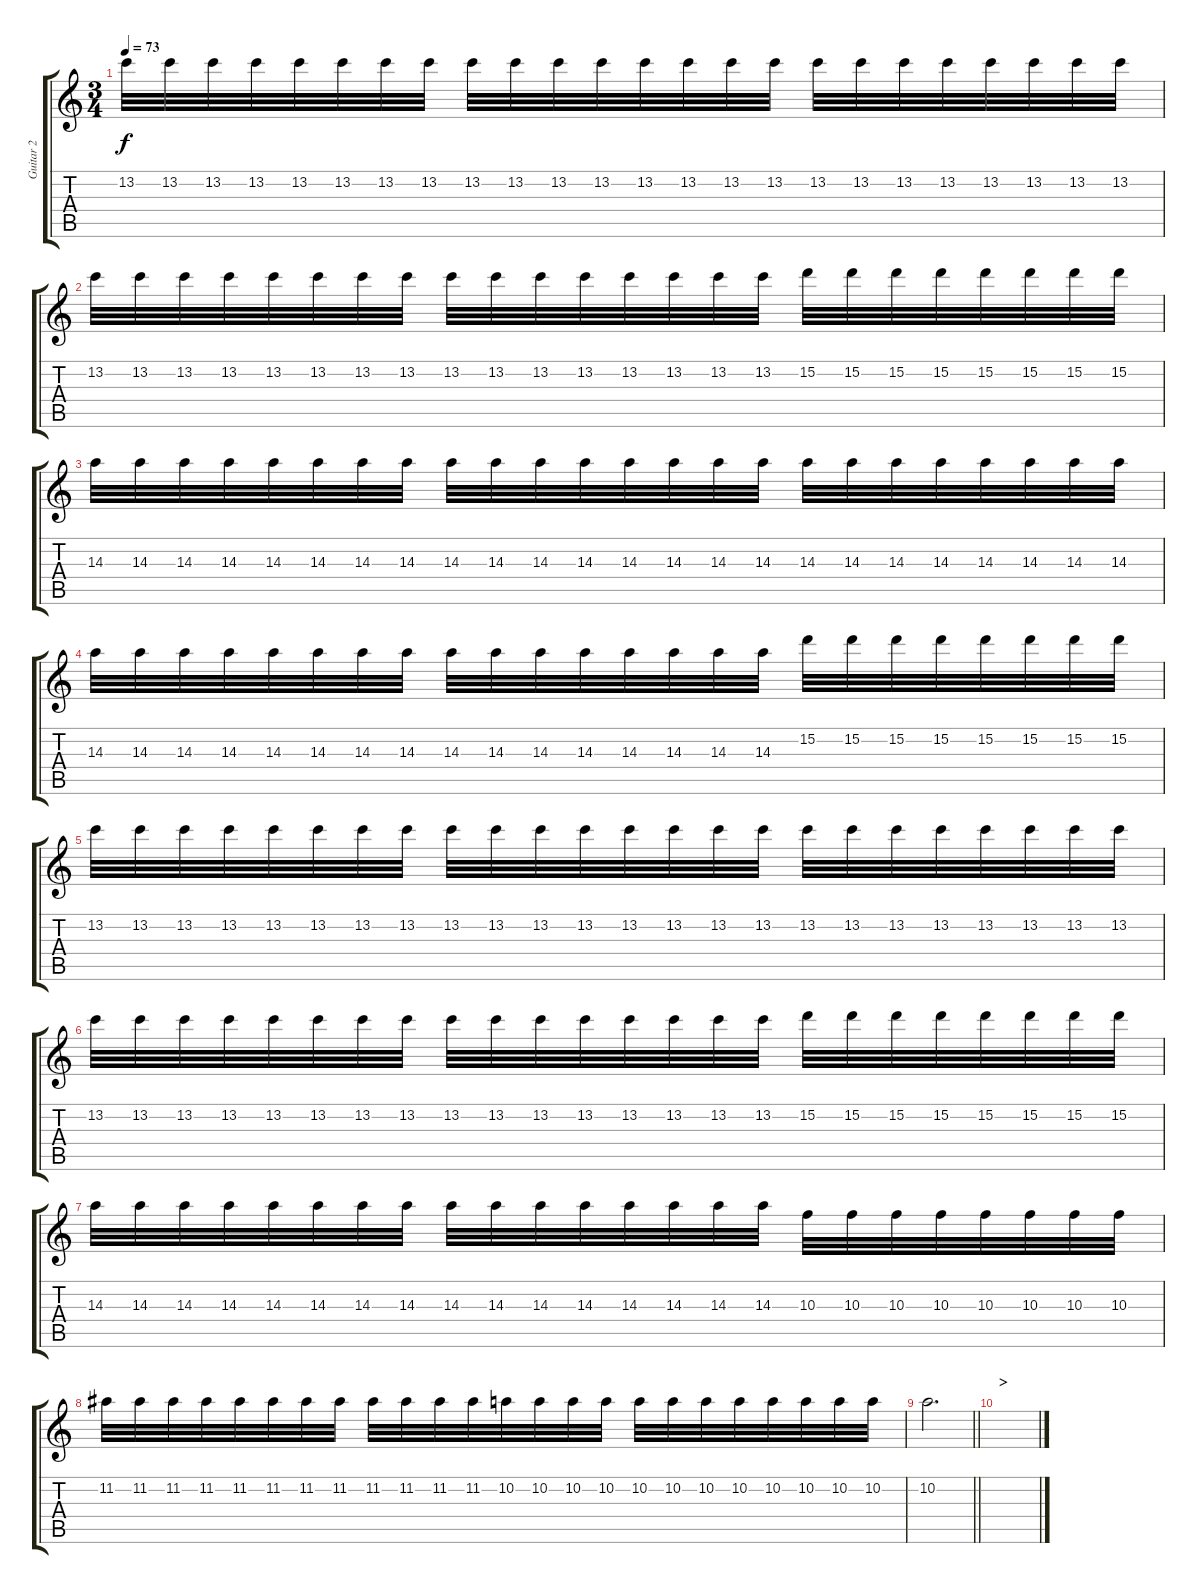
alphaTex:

\track ("Guitar 2" "Guitar 2") {instrument overdrivenguitar}
\staff {score tabs}
\tuning (E4 B3 G3 D3 A2 D2) {hide}
\ts (3 4)
\tempo 73
\clef g2
\ks c
13.2.32{dy f} 13.2.32 13.2.32 13.2.32 13.2.32 13.2.32 13.2.32 13.2.32 13.2.32 13.2.32 13.2.32 13.2.32 13.2.32 13.2.32 13.2.32 13.2.32 13.2.32 13.2.32 13.2.32 13.2.32 13.2.32 13.2.32 13.2.32 13.2.32 |
13.2.32 13.2.32 13.2.32 13.2.32 13.2.32 13.2.32 13.2.32 13.2.32 13.2.32 13.2.32 13.2.32 13.2.32 13.2.32 13.2.32 13.2.32 13.2.32 15.2.32 15.2.32 15.2.32 15.2.32 15.2.32 15.2.32 15.2.32 15.2.32 |
14.3.32 14.3.32 14.3.32 14.3.32 14.3.32 14.3.32 14.3.32 14.3.32 14.3.32 14.3.32 14.3.32 14.3.32 14.3.32 14.3.32 14.3.32 14.3.32 14.3.32 14.3.32 14.3.32 14.3.32 14.3.32 14.3.32 14.3.32 14.3.32 |
14.3.32 14.3.32 14.3.32 14.3.32 14.3.32 14.3.32 14.3.32 14.3.32 14.3.32 14.3.32 14.3.32 14.3.32 14.3.32 14.3.32 14.3.32 14.3.32 15.2.32 15.2.32 15.2.32 15.2.32 15.2.32 15.2.32 15.2.32 15.2.32 |
13.2.32 13.2.32 13.2.32 13.2.32 13.2.32 13.2.32 13.2.32 13.2.32 13.2.32 13.2.32 13.2.32 13.2.32 13.2.32 13.2.32 13.2.32 13.2.32 13.2.32 13.2.32 13.2.32 13.2.32 13.2.32 13.2.32 13.2.32 13.2.32 |
13.2.32 13.2.32 13.2.32 13.2.32 13.2.32 13.2.32 13.2.32 13.2.32 13.2.32 13.2.32 13.2.32 13.2.32 13.2.32 13.2.32 13.2.32 13.2.32 15.2.32 15.2.32 15.2.32 15.2.32 15.2.32 15.2.32 15.2.32 15.2.32 |
14.3.32 14.3.32 14.3.32 14.3.32 14.3.32 14.3.32 14.3.32 14.3.32 14.3.32 14.3.32 14.3.32 14.3.32 14.3.32 14.3.32 14.3.32 14.3.32 10.3.32 10.3.32 10.3.32 10.3.32 10.3.32 10.3.32 10.3.32 10.3.32 |
11.2.32 11.2.32 11.2.32 11.2.32 11.2.32 11.2.32 11.2.32 11.2.32 11.2.32 11.2.32 11.2.32 11.2.32 10.2.32 10.2.32 10.2.32 10.2.32 10.2.32 10.2.32 10.2.32 10.2.32 10.2.32 10.2.32 10.2.32 10.2.32 |
\barLineRight lightlight
10.2.2{d volume 3} |
\section ("" ">")
